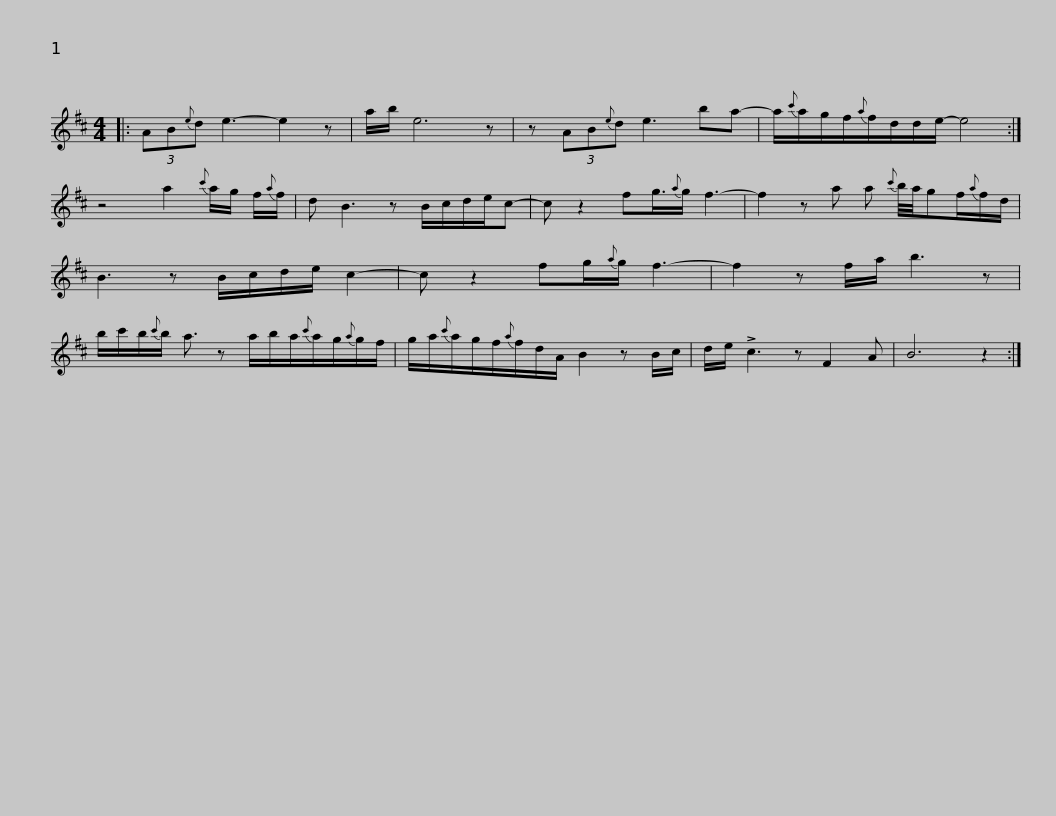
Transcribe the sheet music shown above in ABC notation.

X:1
L:1/8
M:4/4
I:linebreak $
K:Bmin
V:1 treble
V:1
|: (3AB{e}d e3- e2 z | a/b/ e6 z | z (3AB{e}d e3 ba- | a/{c'}a/g/f/{a}f/d/d/e/- e4 :| z4 a2{c'} a/g/ f/{a}f/ |$ %5
 d B3 z B/c/d/e/c- | c z2 fg3/4{a}g/ f3- | f2 z a a{c'} b/4a/4gf/{a}f/d/ | B3 z B/c/d/e/ c2- | c z2 fg/{a}g/ f3- |$ %10
 f2 z f/a/ b3 z | b/c'/b/{c'}b/ a3/2 z a/b/a/{c'}a/g/{a}g/f/ | g/a/{c'}a/g/f/{a}f/d/A/ B2 z B/c/ |$ d/e/ !>!c3 z F2 A | B6 z2 :| %15
